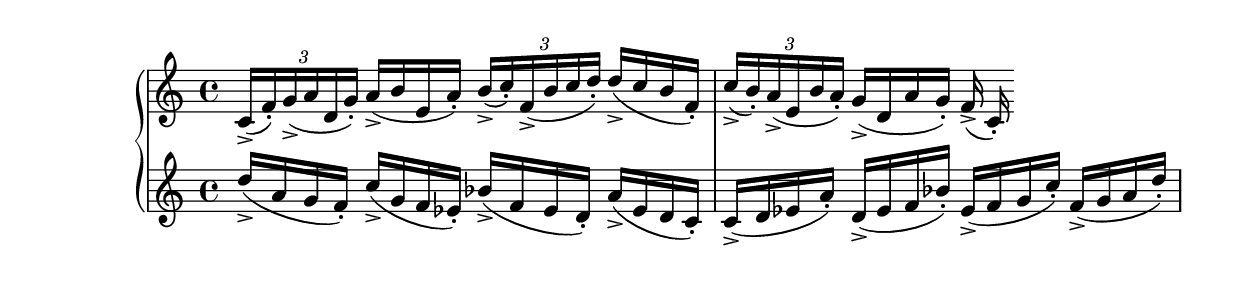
\version "2.19.83"
\language "english"
\score
{
    \context Score = "Score"
    <<
        \context PianoStaff = "PianoStaff"
        <<
            \context Staff = "Staff_1"
            {
                \context Voice = "Voice_1"
                {
                    \tuplet 3/2
                    {
                        c'16
                        - \accent
                        (
                        f'16
                        - \staccato
                        )
                        g'16
                        - \accent
                        (
                        a'16
                        d'16
                        g'16
                        - \staccato
                        )
                    }
                    a'16
                    - \accent
                    (
                    b'16
                    e'16
                    a'16
                    - \staccato
                    )
                    \tuplet 3/2
                    {
                        b'16
                        - \accent
                        (
                        c''16
                        - \staccato
                        )
                        f'16
                        - \accent
                        (
                        b'16
                        c''16
                        d''16
                        - \staccato
                        )
                    }
                    d''16
                    - \accent
                    (
                    c''16
                    b'16
                    f'16
                    - \staccato
                    )
                    \tuplet 3/2
                    {
                        c''16
                        - \accent
                        (
                        b'16
                        - \staccato
                        )
                        a'16
                        - \accent
                        (
                        e'16
                        b'16
                        a'16
                        - \staccato
                        )
                    }
                    g'16
                    - \accent
                    (
                    d'16
                    a'16
                    g'16
                    - \staccato
                    )
                    f'16
                    - \accent
                    (
                    c'16
                    - \staccato
                    )
                }
            }
            \context Staff = "Staff_2"
            {
                \context Voice = "Voice_2"
                {
                    d''16
                    - \accent
                    (
                    a'16
                    g'16
                    f'16
                    - \staccato
                    )
                    c''16
                    - \accent
                    (
                    g'16
                    f'16
                    ef'16
                    - \staccato
                    )
                    bf'16
                    - \accent
                    (
                    f'16
                    ef'16
                    d'16
                    - \staccato
                    )
                    a'16
                    - \accent
                    (
                    ef'16
                    d'16
                    c'16
                    - \staccato
                    )
                    c'16
                    - \accent
                    (
                    d'16
                    ef'16
                    a'16
                    - \staccato
                    )
                    d'16
                    - \accent
                    (
                    ef'16
                    f'16
                    bf'16
                    - \staccato
                    )
                    ef'16
                    - \accent
                    (
                    f'16
                    g'16
                    c''16
                    - \staccato
                    )
                    f'16
                    - \accent
                    (
                    g'16
                    a'16
                    d''16
                    - \staccato
                    )
                }
            }
        >>
    >>
}